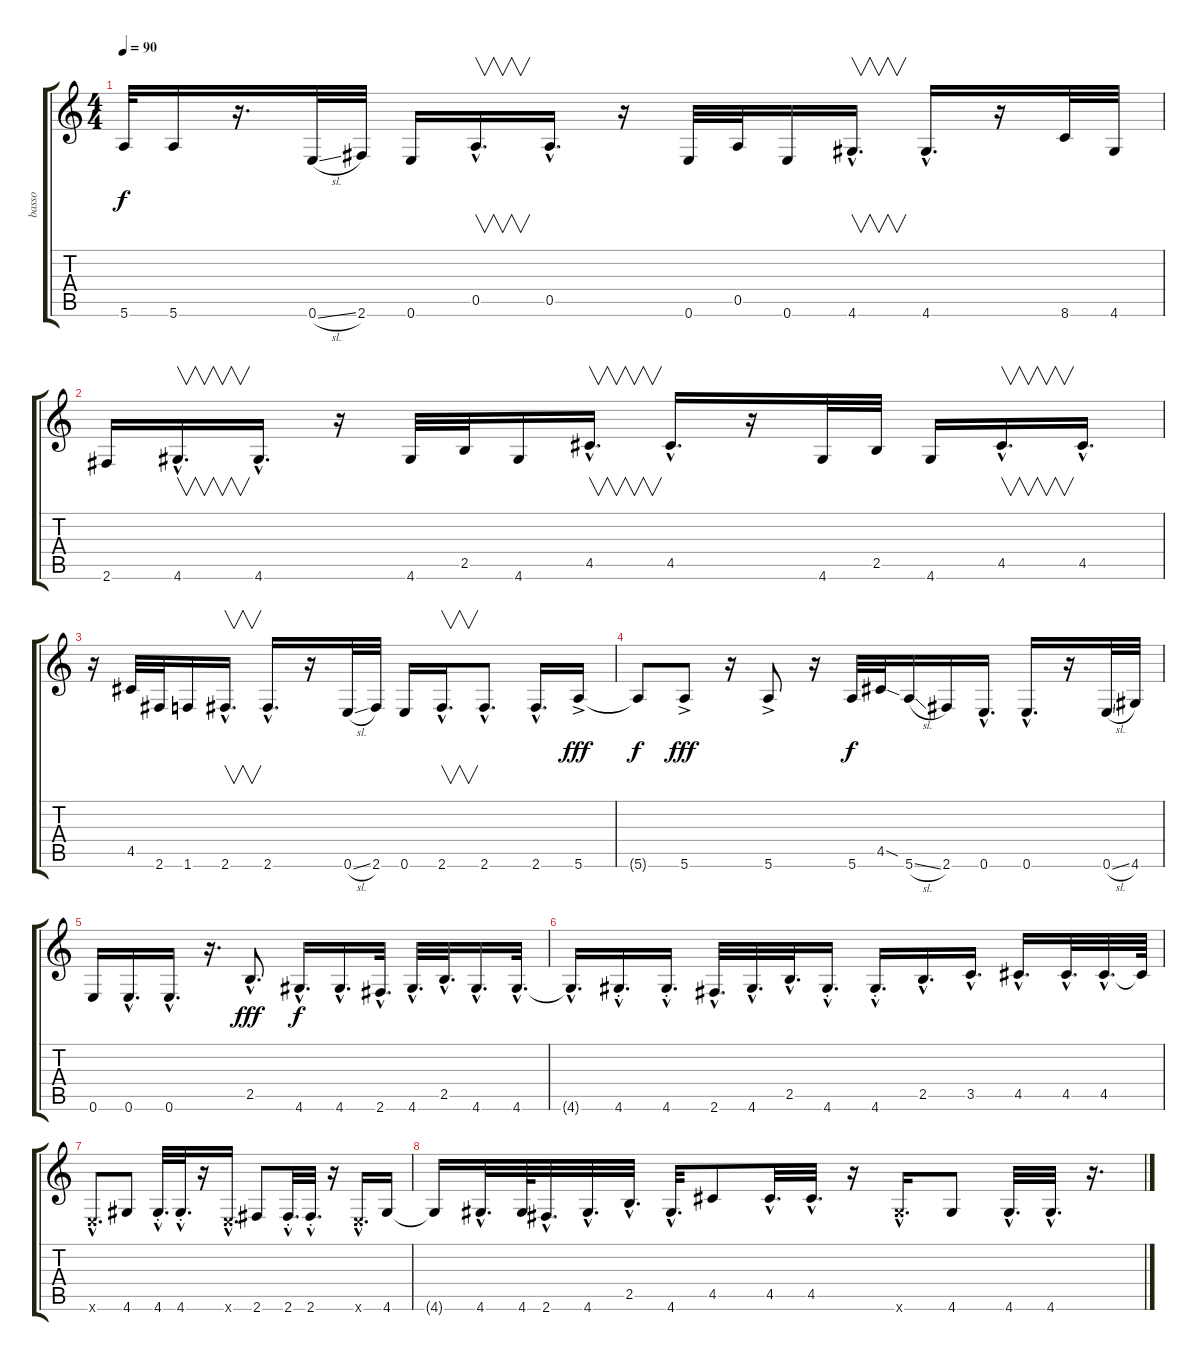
\track ("basso" "basso") {instrument fretlessbass}
\staff {score tabs}
\tuning (E4 B3 G3 D3 A2 E2) {hide}
\ts (4 4)
\tempo 90
\clef g2
\ks c
5.6{t}.32{dy f} 5.6.16 r.16{d} 0.6{sl}.32 2.6.32 0.6.16 0.5{hac}.16{v d} 0.5{hac}.16{d} r.16 0.6.32 0.5.32 0.6.16 4.6{hac}.16{v d} 4.6{hac}.16{d} r.16 8.6.32 4.6.32 |
2.6.16 4.6{hac}.16{v d} 4.6{hac}.16{d} r.16 4.6.32 2.5.32 4.6.16 4.5{hac}.16{v d} 4.5{hac}.16{d} r.16 4.6.32 2.5.32 4.6.16 4.5{hac}.16{v d} 4.5{hac}.16{d} |
r.16 4.5.32 2.6.32 1.6.16 2.6{hac}.16{v d} 2.6{hac}.16{d} r.16 0.6{sl}.32 2.6.32 0.6.16 2.6{hac}.16{v d} 2.6{hac}.8{d} 2.6{hac}.16{d} 5.6{ac}.16{dy fff} |
5.6{t}.8{dy f} 5.6{ac}.8{dy fff} r.16 5.6{ac}.8 r.16 5.6.32{dy f} 4.5{sod}.32 5.6{sl}.16 2.6.16 0.6{hac}.16{d} 0.6{hac}.16{d} r.16 0.6{sl}.32 4.6.32 |
0.6.16 0.6{hac}.16{d} 0.6{hac}.16{d} r.16{d} 2.5{hac}.8{d dy fff} 4.6{hac}.16{d dy f} 4.6{hac}.16{d} 2.6{hac}.32{d} 4.6{hac}.32{d} 2.5{hac}.32{d} 4.6{hac}.16{d} 4.6{hac}.32{d} |
4.6{hac t}.16{d} 4.6{hac st}.16{d} 4.6{hac st}.16{d} 2.6{hac}.32{d} 4.6{hac}.32{d} 2.5{hac}.32{d} 4.6{hac st}.16{d} 4.6{hac st}.16{d} 2.5{hac}.16{d} 3.5{hac}.16{d} 4.5{hac}.16{d} 4.5{hac}.32{d} 4.5{hac}.32{d} 4.5{t}.64 |
0.6{hac x}.8{d} 4.6.8 4.6{hac st}.32{d} 4.6{hac st}.32{d} r.16 0.6{hac x}.16{d} 2.6.8 2.6{hac st}.32{d} 2.6{hac st}.32{d} r.16 0.6{hac x}.16{d} 4.6.16 |
4.6{t}.16 4.6{hac}.32{d} 4.6.64 2.6{hac}.32{d} 4.6{hac}.32{d} 2.5{hac}.32{d} 4.6{hac}.32{d} 4.5.8 4.5{hac}.32{d} 4.5{hac}.32{d} r.16 4.6{hac x}.16{d} 4.6.8 4.6{hac}.32{d} 4.6{hac}.32{d} r.16{d}
